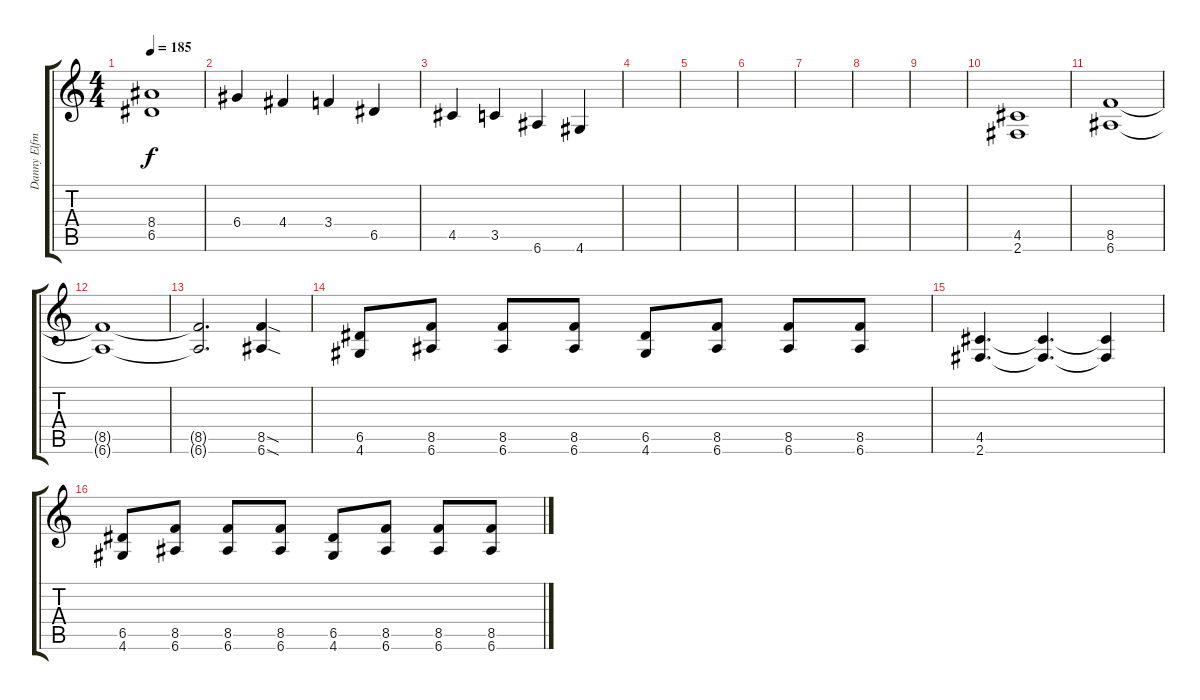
\track ("Danny Elfman" "Danny Elfm") {instrument distortionguitar}
\staff {score tabs}
\tuning (E4 B3 G3 D3 A2 E2) {hide}
\ts (4 4)
\tempo 185
\clef g2
\ks c
(8.4 6.5).1{dy f} |
6.4.4 4.4.4 3.4.4 6.5.4 |
4.5.4 3.5.4 6.6.4 4.6.4 |
|
|
|
|
|
|
(4.5 2.6).1 |
(8.5 6.6).1 |
(8.5{t} 6.6{t}).1 |
(8.5{t} 6.6{t}).2{d} (8.5{sod} 6.6{sod}).4 |
(6.5 4.6).8 (8.5 6.6).8 (8.5 6.6).8 (8.5 6.6).8 (6.5 4.6).8 (8.5 6.6).8 (8.5 6.6).8 (8.5 6.6).8 |
(4.5 2.6).4{d} (4.5{t} 2.6{t}).4{d} (4.5{t} 2.6{t}).4 |
(6.5 4.6).8 (8.5 6.6).8 (8.5 6.6).8 (8.5 6.6).8 (6.5 4.6).8 (8.5 6.6).8 (8.5 6.6).8 (8.5 6.6).8
